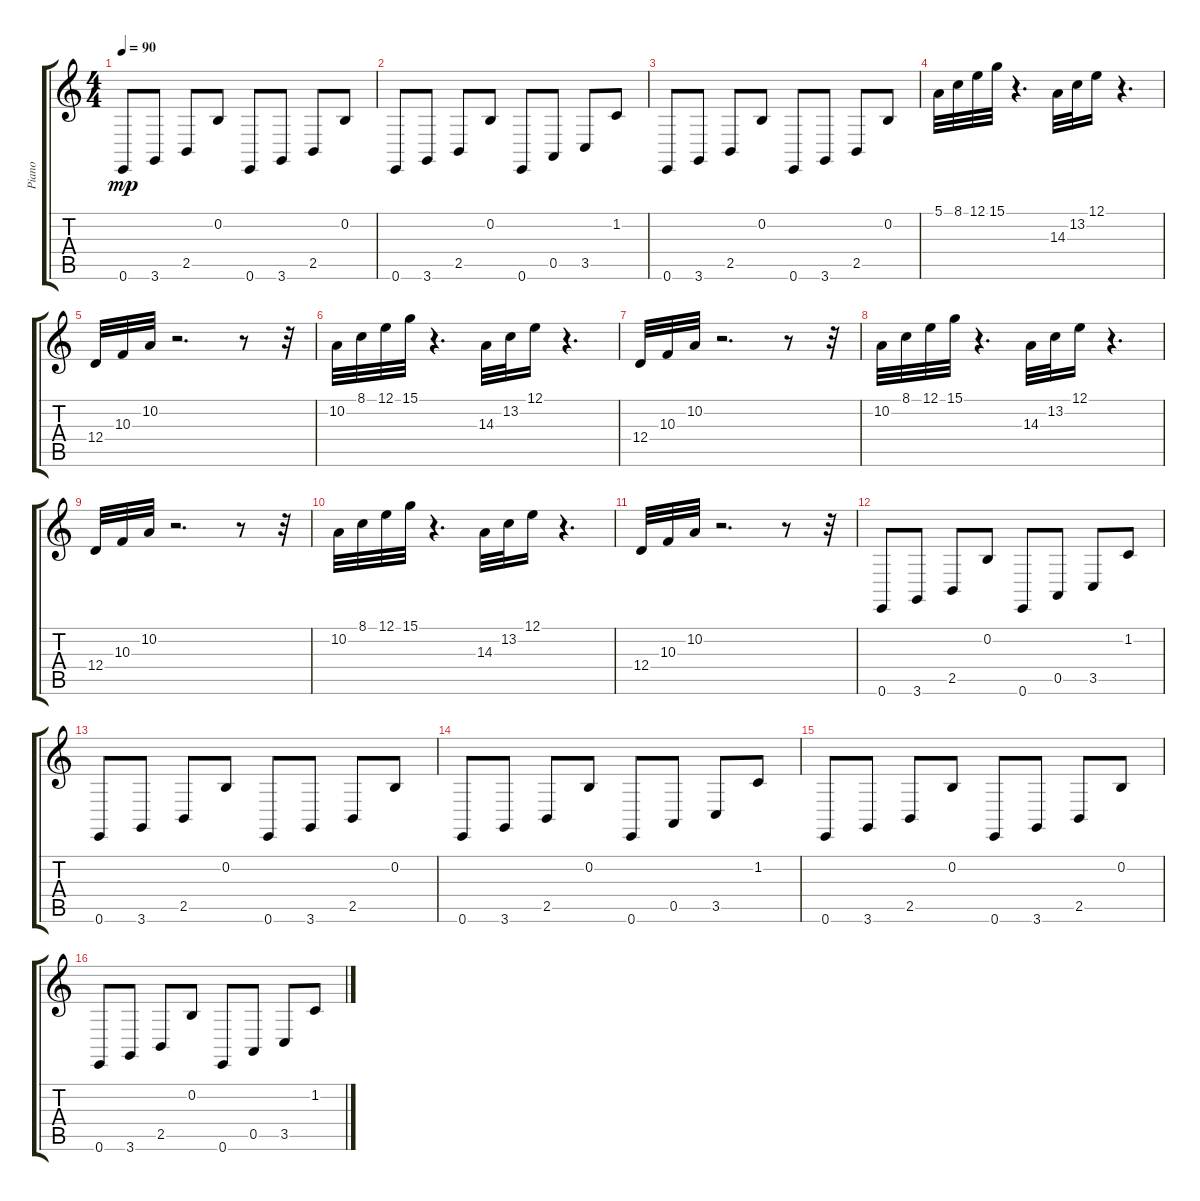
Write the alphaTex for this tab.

\track ("Piano" "Piano") {instrument acousticgrandpiano}
\staff {score tabs}
\tuning (E4 B3 G3 D3 A2 E2) {hide}
\ts (4 4)
\tempo 90
\clef g2
\ks c
0.6.8{dy mp} 3.6.8 2.5.8 0.2.8 0.6.8 3.6.8 2.5.8 0.2.8 |
0.6.8 3.6.8 2.5.8 0.2.8 0.6.8 0.5.8 3.5.8 1.2.8 |
0.6.8 3.6.8 2.5.8 0.2.8 0.6.8 3.6.8 2.5.8 0.2.8 |
5.1.32 8.1.32 12.1.32 15.1.32 r.4{d} 14.3.32 13.2.32 12.1.16 r.4{d} |
12.4.32 10.3.32 10.2.32 r.2{d} r.8 r.32 |
10.2.32 8.1.32 12.1.32 15.1.32 r.4{d} 14.3.32 13.2.32 12.1.16 r.4{d} |
12.4.32 10.3.32 10.2.32 r.2{d} r.8 r.32 |
10.2.32 8.1.32 12.1.32 15.1.32 r.4{d} 14.3.32 13.2.32 12.1.16 r.4{d} |
12.4.32 10.3.32 10.2.32 r.2{d} r.8 r.32 |
10.2.32 8.1.32 12.1.32 15.1.32 r.4{d} 14.3.32 13.2.32 12.1.16 r.4{d} |
12.4.32 10.3.32 10.2.32 r.2{d} r.8 r.32 |
0.6.8 3.6.8 2.5.8 0.2.8 0.6.8 0.5.8 3.5.8 1.2.8 |
0.6.8 3.6.8 2.5.8 0.2.8 0.6.8 3.6.8 2.5.8 0.2.8 |
0.6.8 3.6.8 2.5.8 0.2.8 0.6.8 0.5.8 3.5.8 1.2.8 |
0.6.8 3.6.8 2.5.8 0.2.8 0.6.8 3.6.8 2.5.8 0.2.8 |
0.6.8 3.6.8 2.5.8 0.2.8 0.6.8 0.5.8 3.5.8 1.2.8
